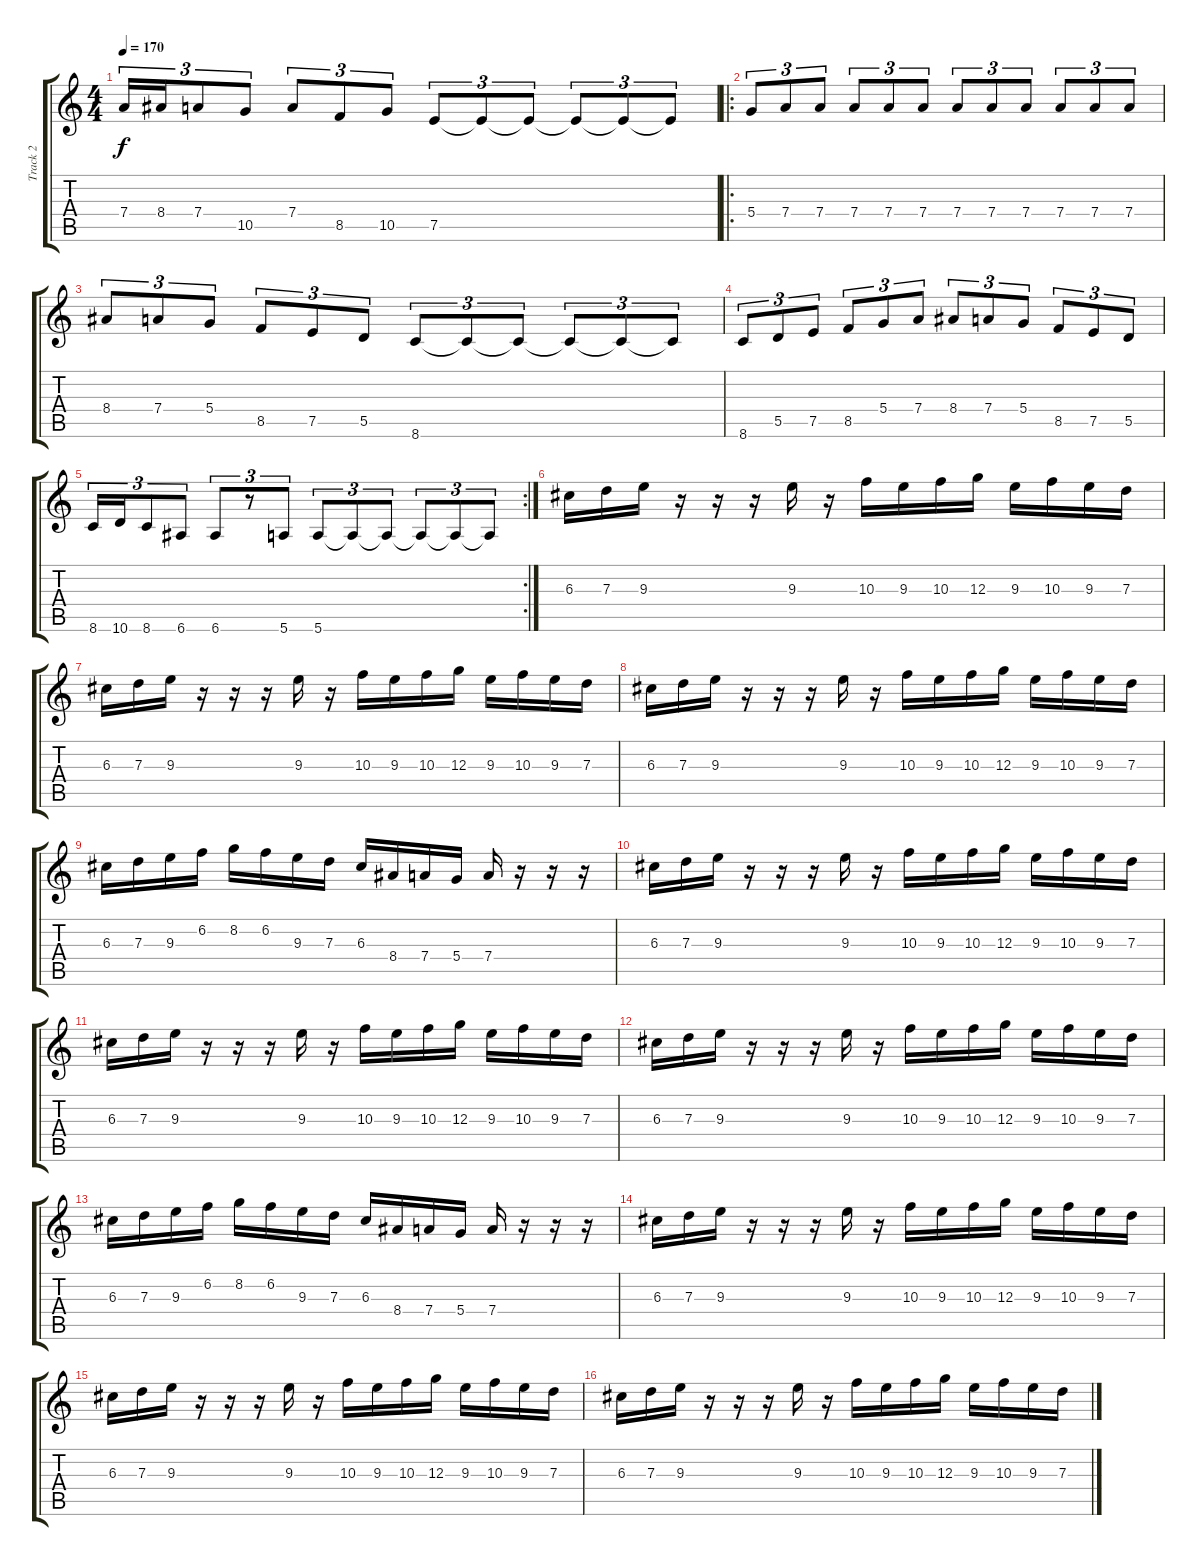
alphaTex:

\track ("Track 2" "Track 2") {instrument acousticguitarsteel}
\staff {score tabs}
\tuning (E4 B3 G3 D3 A2 E2) {hide}
\ts (4 4)
\tempo 170
\clef g2
\ks c
7.4.16{tu (3 2) dy f} 8.4.16{tu (3 2)} 7.4.8{tu (3 2)} 10.5.8{tu (3 2)} 7.4.8{tu (3 2)} 8.5.8{tu (3 2)} 10.5.8{tu (3 2)} 7.5.8{tu (3 2)} 7.5{t}.8{tu (3 2)} 7.5{t}.8{tu (3 2)} 7.5{t}.8{tu (3 2)} 7.5{t}.8{tu (3 2)} 7.5{t}.8{tu (3 2)} |
\ro
5.4.8{tu (3 2)} 7.4.8{tu (3 2)} 7.4.8{tu (3 2)} 7.4.8{tu (3 2)} 7.4.8{tu (3 2)} 7.4.8{tu (3 2)} 7.4.8{tu (3 2)} 7.4.8{tu (3 2)} 7.4.8{tu (3 2)} 7.4.8{tu (3 2)} 7.4.8{tu (3 2)} 7.4.8{tu (3 2)} |
8.4.8{tu (3 2)} 7.4.8{tu (3 2)} 5.4.8{tu (3 2)} 8.5.8{tu (3 2)} 7.5.8{tu (3 2)} 5.5.8{tu (3 2)} 8.6.8{tu (3 2)} 8.6{t}.8{tu (3 2)} 8.6{t}.8{tu (3 2)} 8.6{t}.8{tu (3 2)} 8.6{t}.8{tu (3 2)} 8.6{t}.8{tu (3 2)} |
8.6.8{tu (3 2)} 5.5.8{tu (3 2)} 7.5.8{tu (3 2)} 8.5.8{tu (3 2)} 5.4.8{tu (3 2)} 7.4.8{tu (3 2)} 8.4.8{tu (3 2)} 7.4.8{tu (3 2)} 5.4.8{tu (3 2)} 8.5.8{tu (3 2)} 7.5.8{tu (3 2)} 5.5.8{tu (3 2)} |
\rc 2
8.6.16{tu (3 2)} 10.6.16{tu (3 2)} 8.6.8{tu (3 2)} 6.6.8{tu (3 2)} 6.6.8{tu (3 2)} r.8{tu (3 2)} 5.6.8{tu (3 2)} 5.6.8{tu (3 2)} 5.6{t}.8{tu (3 2)} 5.6{t}.8{tu (3 2)} 5.6{t}.8{tu (3 2)} 5.6{t}.8{tu (3 2)} 5.6{t}.8{tu (3 2)} |
6.3.16 7.3.16 9.3.16 r.16 r.16 r.16 9.3.16 r.16 10.3.16 9.3.16 10.3.16 12.3.16 9.3.16 10.3.16 9.3.16 7.3.16 |
6.3.16 7.3.16 9.3.16 r.16 r.16 r.16 9.3.16 r.16 10.3.16 9.3.16 10.3.16 12.3.16 9.3.16 10.3.16 9.3.16 7.3.16 |
6.3.16 7.3.16 9.3.16 r.16 r.16 r.16 9.3.16 r.16 10.3.16 9.3.16 10.3.16 12.3.16 9.3.16 10.3.16 9.3.16 7.3.16 |
6.3.16 7.3.16 9.3.16 6.2.16 8.2.16 6.2.16 9.3.16 7.3.16 6.3.16 8.4.16 7.4.16 5.4.16 7.4.16 r.16 r.16 r.16 |
6.3.16 7.3.16 9.3.16 r.16 r.16 r.16 9.3.16 r.16 10.3.16 9.3.16 10.3.16 12.3.16 9.3.16 10.3.16 9.3.16 7.3.16 |
6.3.16 7.3.16 9.3.16 r.16 r.16 r.16 9.3.16 r.16 10.3.16 9.3.16 10.3.16 12.3.16 9.3.16 10.3.16 9.3.16 7.3.16 |
6.3.16 7.3.16 9.3.16 r.16 r.16 r.16 9.3.16 r.16 10.3.16 9.3.16 10.3.16 12.3.16 9.3.16 10.3.16 9.3.16 7.3.16 |
6.3.16 7.3.16 9.3.16 6.2.16 8.2.16 6.2.16 9.3.16 7.3.16 6.3.16 8.4.16 7.4.16 5.4.16 7.4.16 r.16 r.16 r.16 |
6.3.16 7.3.16 9.3.16 r.16 r.16 r.16 9.3.16 r.16 10.3.16 9.3.16 10.3.16 12.3.16 9.3.16 10.3.16 9.3.16 7.3.16 |
6.3.16 7.3.16 9.3.16 r.16 r.16 r.16 9.3.16 r.16 10.3.16 9.3.16 10.3.16 12.3.16 9.3.16 10.3.16 9.3.16 7.3.16 |
6.3.16 7.3.16 9.3.16 r.16 r.16 r.16 9.3.16 r.16 10.3.16 9.3.16 10.3.16 12.3.16 9.3.16 10.3.16 9.3.16 7.3.16
